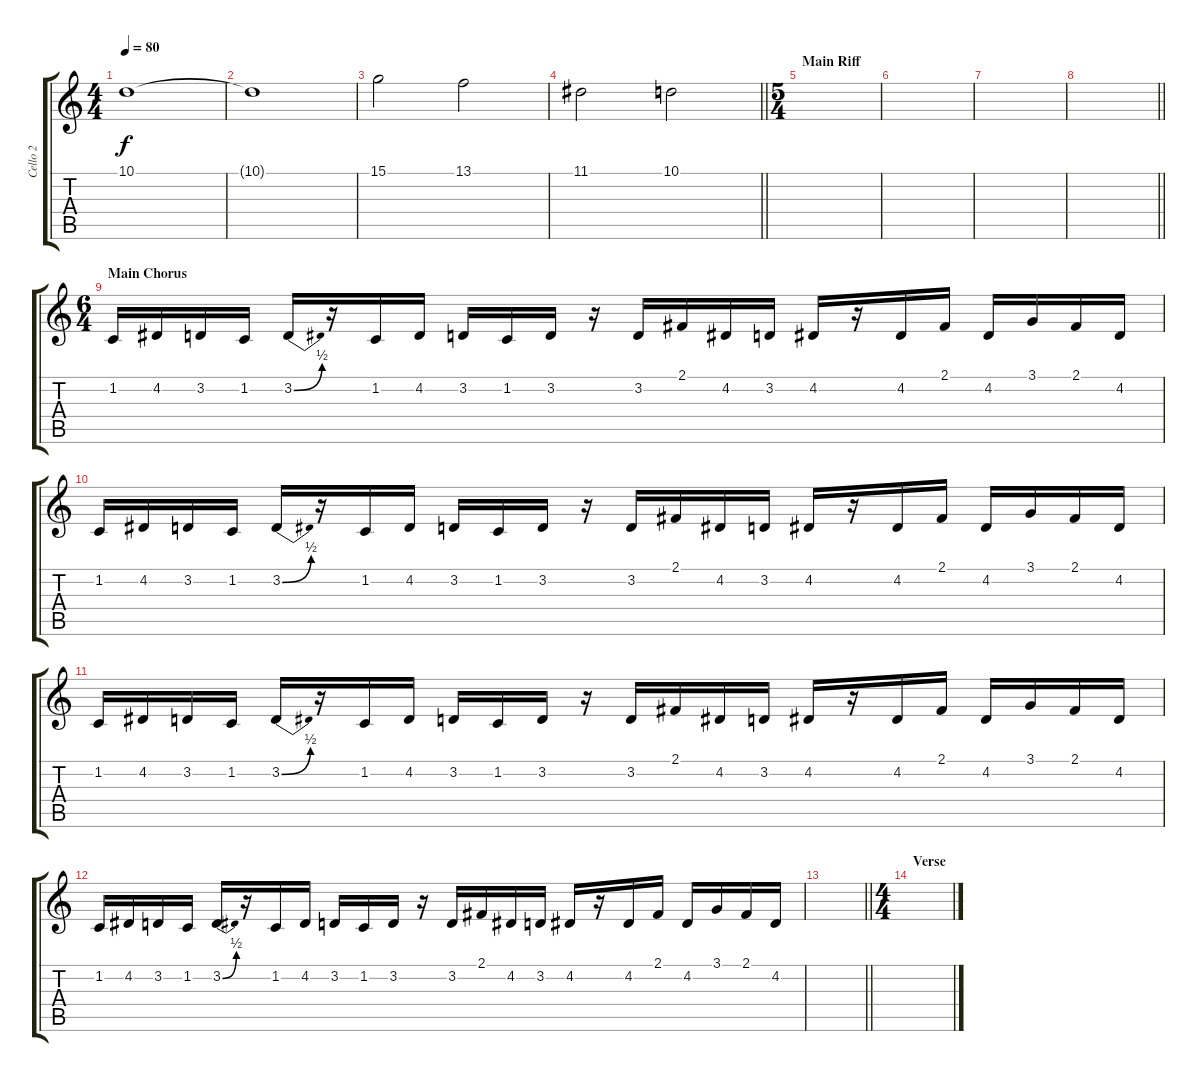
\track ("Cello 2" "Cello 2") {instrument cello}
\staff {score tabs}
\tuning (E4 B3 G3 D3 A2 E2) {hide}
\ts (4 4)
\tempo 80
\clef g2
\ks c
10.1.1{dy f} |
10.1{t}.1 |
15.1.2 13.1.2 |
\barLineRight lightlight
11.1.2 10.1.2 |
\ts (5 4)
\section ("" "Main Riff")
|
|
|
\barLineRight lightlight
|
\ts (6 4)
\section ("" "Main Chorus")
1.2.16 4.2.16 3.2.16 1.2.16 3.2{be (bend 0 0 60 2)}.16 r.16 1.2.16 4.2.16 3.2.16 1.2.16 3.2.16 r.16 3.2.16 2.1.16 4.2.16 3.2.16 4.2.16 r.16 4.2.16 2.1.16 4.2.16 3.1.16 2.1.16 4.2.16 |
1.2.16 4.2.16 3.2.16 1.2.16 3.2{be (bend 0 0 60 2)}.16 r.16 1.2.16 4.2.16 3.2.16 1.2.16 3.2.16 r.16 3.2.16 2.1.16 4.2.16 3.2.16 4.2.16 r.16 4.2.16 2.1.16 4.2.16 3.1.16 2.1.16 4.2.16 |
1.2.16 4.2.16 3.2.16 1.2.16 3.2{be (bend 0 0 60 2)}.16 r.16 1.2.16 4.2.16 3.2.16 1.2.16 3.2.16 r.16 3.2.16 2.1.16 4.2.16 3.2.16 4.2.16 r.16 4.2.16 2.1.16 4.2.16 3.1.16 2.1.16 4.2.16 |
1.2.16 4.2.16 3.2.16 1.2.16 3.2{be (bend 0 0 60 2)}.16 r.16 1.2.16 4.2.16 3.2.16 1.2.16 3.2.16 r.16 3.2.16 2.1.16 4.2.16 3.2.16 4.2.16 r.16 4.2.16 2.1.16 4.2.16 3.1.16 2.1.16 4.2.16 |
\barLineRight lightlight
|
\ts (4 4)
\section ("" "Verse")
